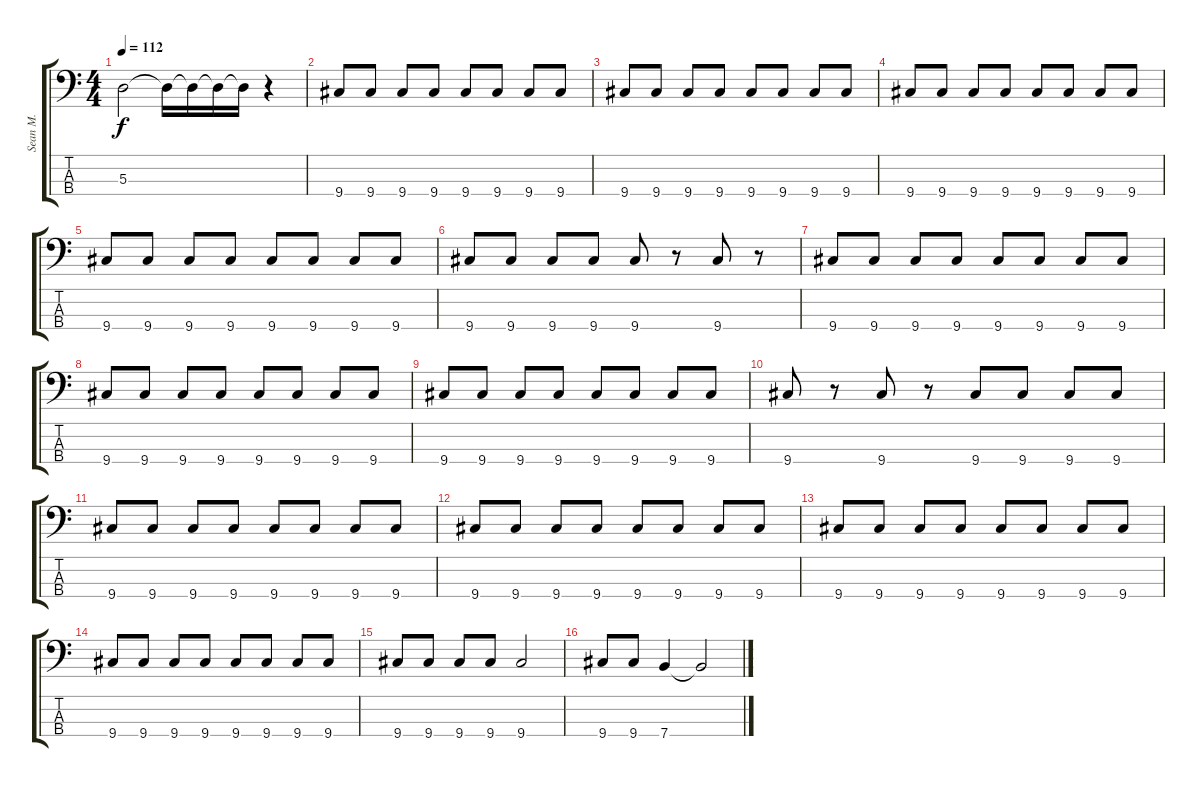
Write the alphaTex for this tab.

\track ("Sean M." "Sean M.") {instrument electricbassfinger}
\staff {score tabs}
\tuning (G2 D2 A1 E1) {hide}
\ts (4 4)
\tempo 112
\clef f4
\ks c
5.3{t}.2{dy f} 5.3{t}.16 5.3{t}.16 5.3{t}.16 5.3{t}.16 r.4 |
9.4.8 9.4.8 9.4.8 9.4.8 9.4.8 9.4.8 9.4.8 9.4.8 |
9.4.8 9.4.8 9.4.8 9.4.8 9.4.8 9.4.8 9.4.8 9.4.8 |
9.4.8 9.4.8 9.4.8 9.4.8 9.4.8 9.4.8 9.4.8 9.4.8 |
9.4.8 9.4.8 9.4.8 9.4.8 9.4.8 9.4.8 9.4.8 9.4.8 |
9.4.8 9.4.8 9.4.8 9.4.8 9.4.8 r.8 9.4.8 r.8 |
9.4.8 9.4.8 9.4.8 9.4.8 9.4.8 9.4.8 9.4.8 9.4.8 |
9.4.8 9.4.8 9.4.8 9.4.8 9.4.8 9.4.8 9.4.8 9.4.8 |
9.4.8 9.4.8 9.4.8 9.4.8 9.4.8 9.4.8 9.4.8 9.4.8 |
9.4.8 r.8 9.4.8 r.8 9.4.8 9.4.8 9.4.8 9.4.8 |
9.4.8 9.4.8 9.4.8 9.4.8 9.4.8 9.4.8 9.4.8 9.4.8 |
9.4.8 9.4.8 9.4.8 9.4.8 9.4.8 9.4.8 9.4.8 9.4.8 |
9.4.8 9.4.8 9.4.8 9.4.8 9.4.8 9.4.8 9.4.8 9.4.8 |
9.4.8 9.4.8 9.4.8 9.4.8 9.4.8 9.4.8 9.4.8 9.4.8 |
9.4.8 9.4.8 9.4.8 9.4.8 9.4.2 |
9.4.8 9.4.8 7.4.4 7.4{t}.2
